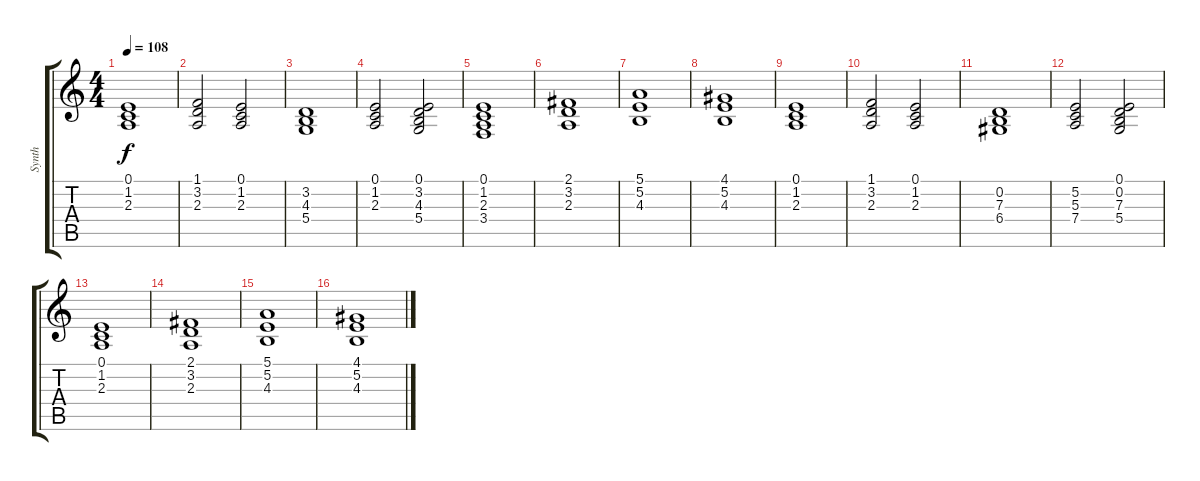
\track ("Synth" "Synth") {instrument synthvoice}
\staff {score tabs}
\tuning (E4 B3 G3 D3 A2 E2) {hide}
\ts (4 4)
\tempo 108
\clef g2
\ks c
(0.1 1.2 2.3).1{dy f} |
(1.1 3.2 2.3).2 (0.1 1.2 2.3).2 |
(3.2 4.3 5.4).1 |
(0.1 1.2 2.3).2 (0.1 3.2 4.3 5.4).2 |
(0.1 1.2 2.3 3.4).1 |
(2.1 3.2 2.3).1 |
(5.1 5.2 4.3).1 |
(4.1 5.2 4.3).1 |
(0.1 1.2 2.3).1 |
(1.1 3.2 2.3).2 (0.1 1.2 2.3).2 |
(0.2 7.3 6.4).1 |
(5.2 5.3 7.4).2 (0.1 0.2 7.3 5.4).2 |
(0.1 1.2 2.3).1 |
(2.1 3.2 2.3).1 |
(5.1 5.2 4.3).1 |
(4.1 5.2 4.3).1
